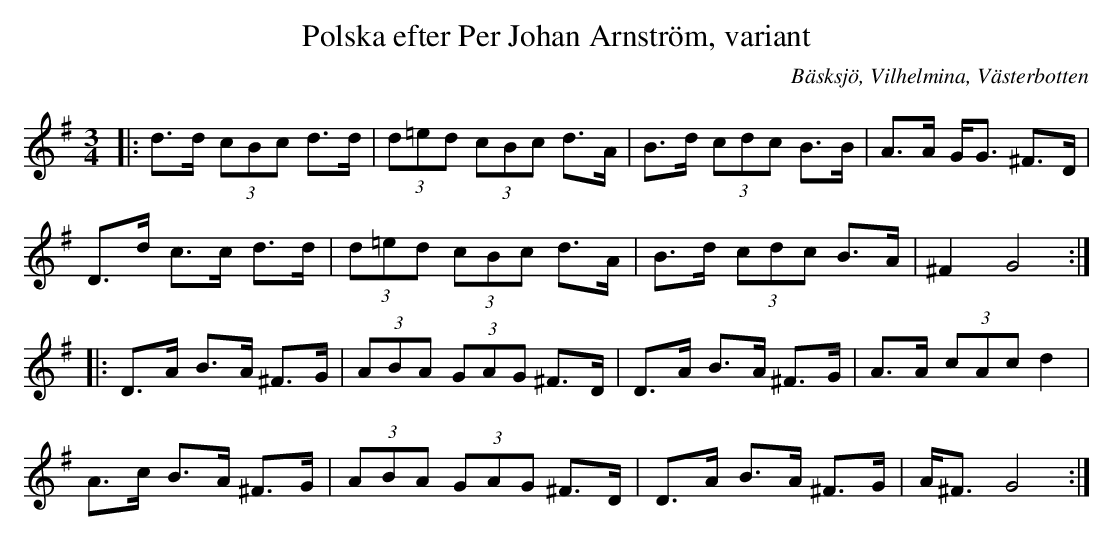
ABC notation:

X:1
T: Polska efter Per Johan Arnström, variant
O:Bäsksjö, Vilhelmina, Västerbotten
M:3/4
L:1/8
K:G
|: d>d (3cBc d>d | (3d=ed (3cBc d>A | B>d (3cdc B>B | A>A G<G ^F>D |
 D>d c>c d>d | (3d=ed (3cBc d>A | B>d (3cdc B>A | ^F2 G4 :|
|: D>A B>A ^F>G | (3ABA (3GAG ^F>D | D>A B>A ^F>G | A>A (3cAc d2 |
 A>c B>A ^F>G | (3ABA (3GAG ^F>D | D>A B>A ^F>G | A<^F G4 :|
